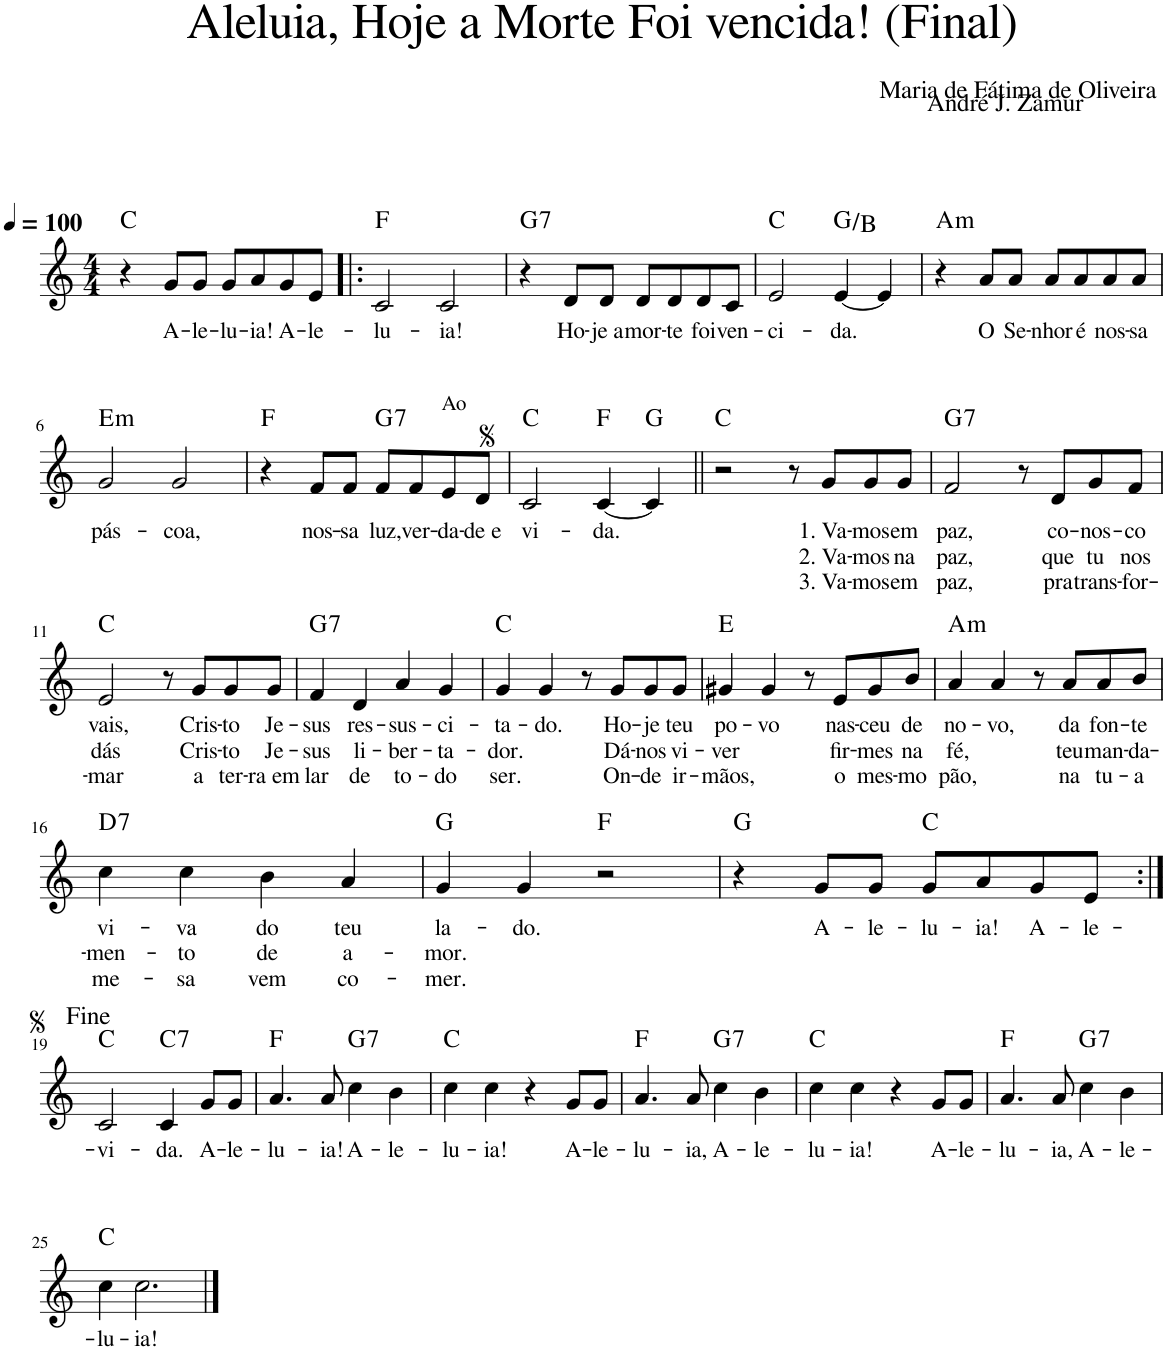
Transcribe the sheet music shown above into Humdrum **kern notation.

**kern	**text	**text	**text	**harte
*part1	*part1	*part1	*part1	*part1
*staff1	*staff1	*staff1	*staff1	*
*I"Voz	*	*	*	*
*I'Vo.	*	*	*	*
*clefG2	*	*	*	*
*k[]	*	*	*	*
*M4/4	*	*	*	*
*MM100	*	*	*	*
=1	=1	=1	=1	=1
4r	.	.	.	C:maj
!	!LO:LY:b	!	!	!
8g/L	A-	.	.	.
!	!LO:LY:b	!	!	!
8g/J	-le-	.	.	.
!	!LO:LY:b	!	!	!
8g/L	-lu-	.	.	.
!	!LO:LY:b	!	!	!
8a/	-ia!	.	.	.
!	!LO:LY:b	!	!	!
8g/	A-	.	.	.
!	!LO:LY:b	!	!	!
8e/J	-le-	.	.	.
=2!|:	=2!|:	=2!|:	=2!|:	=2!|:
!	!LO:LY:b	!	!	!
2c/	-lu-	.	.	F:maj
!	!LO:LY:b	!	!	!
2c/	-ia!	.	.	.
=3	=3	=3	=3	=3
!	!	!	!	!LO:H:kt=7
4r	.	.	.	G:7
!	!LO:LY:b	!	!	!
8d/L	Ho-	.	.	.
!	!LO:LY:b	!	!	!
8d/J	-je a	.	.	.
!	!LO:LY:b	!	!	!
8d/L	mor-	.	.	.
!	!LO:LY:b	!	!	!
8d/	-te	.	.	.
!	!LO:LY:b	!	!	!
8d/	foi	.	.	.
!	!LO:LY:b	!	!	!
8c/J	ven-	.	.	.
=4	=4	=4	=4	=4
!	!LO:LY:b	!	!	!
2e/	-ci-	.	.	C:maj
!	!LO:LY:b	!	!	!
[4e/	-da.	.	.	G:maj/3
4e/]	.	.	.	.
=5	=5	=5	=5	=5
!	!	!	!	!LO:H:kt=m
4r	.	.	.	A:min
!	!LO:LY:b	!	!	!
8a/L	O	.	.	.
!	!LO:LY:b	!	!	!
8a/J	Se-	.	.	.
!	!LO:LY:b	!	!	!
8a/L	-nhor	.	.	.
!	!LO:LY:b	!	!	!
8a/	é	.	.	.
!	!LO:LY:b	!	!	!
8a/	nos-	.	.	.
!	!LO:LY:b	!	!	!
8a/J	-sa	.	.	.
!!LO:LB:g=z
=6	=6	=6	=6	=6
!	!LO:LY:b	!	!	!LO:H:kt=m
2g/	pás-	.	.	E:min
!	!LO:LY:b	!	!	!
2g/	-coa,	.	.	.
=7	=7	=7	=7	=7
4r	.	.	.	F:maj
!	!LO:LY:b	!	!	!
8f/L	nos-	.	.	.
!	!LO:LY:b	!	!	!
8f/J	-sa	.	.	.
!	!LO:LY:b	!	!	!LO:H:kt=7
8f/L	luz,	.	.	G:7
!	!LO:LY:b	!	!	!
8f/	ver-	.	.	.
!LO:TX:a:t=Ao	!	!	!	!
!	!LO:LY:b	!	!	!
8e/	-da-	.	.	.
!	!LO:LY:b	!	!	!
8d/J	-de e	.	.	.
=8	=8	=8	=8	=8
!	!LO:LY:b	!	!	!
2c/	vi-	.	.	C:maj
!	!LO:LY:b	!	!	!
[4c/	-da.	.	.	F:maj
4c/]	.	.	.	G:maj
=9||	=9||	=9||	=9||	=9||
2r	.	.	.	C:maj
8r	.	.	.	.
!	!LO:LY:b	!LO:LY:b	!LO:LY:b	!
8g/L	1. Va-	2. Va-	3. Va-	.
!	!LO:LY:b	!LO:LY:b	!LO:LY:b	!
8g/	-mos	-mos	-mos	.
!	!LO:LY:b	!LO:LY:b	!LO:LY:b	!
8g/J	em	na	em	.
=10	=10	=10	=10	=10
!	!LO:LY:b	!LO:LY:b	!LO:LY:b	!LO:H:kt=7
2f/	paz,	paz,	paz,	G:7
8r	.	.	.	.
!	!LO:LY:b	!LO:LY:b	!LO:LY:b	!
8d/L	co-	que	pra	.
!	!LO:LY:b	!LO:LY:b	!LO:LY:b	!
8g/	-nos-	tu	trans-	.
!	!LO:LY:b	!LO:LY:b	!LO:LY:b	!
8f/J	-co	nos	-for-	.
!!LO:LB:g=z
=11	=11	=11	=11	=11
!	!LO:LY:b	!LO:LY:b	!LO:LY:b	!
2e/	vais,	dás	-mar	C:maj
8r	.	.	.	.
!	!LO:LY:b	!LO:LY:b	!LO:LY:b	!
8g/L	Cris-	Cris-	a	.
!	!LO:LY:b	!LO:LY:b	!LO:LY:b	!
8g/	-to	-to	ter-	.
!	!LO:LY:b	!LO:LY:b	!LO:LY:b	!
8g/J	Je-	Je-	-ra em	.
=12	=12	=12	=12	=12
!	!LO:LY:b	!LO:LY:b	!LO:LY:b	!LO:H:kt=7
4f/	-sus	-sus	lar	G:7
!	!LO:LY:b	!LO:LY:b	!LO:LY:b	!
4d/	res-	li-	de	.
!	!LO:LY:b	!LO:LY:b	!LO:LY:b	!
4a/	-sus-	-ber-	to-	.
!	!LO:LY:b	!LO:LY:b	!LO:LY:b	!
4g/	-ci-	-ta-	-do	.
=13	=13	=13	=13	=13
!	!LO:LY:b	!LO:LY:b	!LO:LY:b	!
4g/	-ta-	-dor.	ser.	C:maj
!	!LO:LY:b	!	!	!
4g/	-do.	.	.	.
8r	.	.	.	.
!	!LO:LY:b	!LO:LY:b	!LO:LY:b	!
8g/L	Ho-	Dá-	On-	.
!	!LO:LY:b	!LO:LY:b	!LO:LY:b	!
8g/	-je	-nos	-de	.
!	!LO:LY:b	!LO:LY:b	!LO:LY:b	!
8g/J	teu	vi-	ir-	.
=14	=14	=14	=14	=14
!	!LO:LY:b	!LO:LY:b	!LO:LY:b	!
4g#X/	po-	-ver	-mãos,	E:maj
!	!LO:LY:b	!	!	!
4g#/	-vo	.	.	.
8r	.	.	.	.
!	!LO:LY:b	!LO:LY:b	!LO:LY:b	!
8e/L	nas-	fir-	o	.
!	!LO:LY:b	!LO:LY:b	!LO:LY:b	!
8g#/	-ceu	-mes	mes-	.
!	!LO:LY:b	!LO:LY:b	!LO:LY:b	!
8b/J	de	na	-mo	.
=15	=15	=15	=15	=15
!	!LO:LY:b	!LO:LY:b	!LO:LY:b	!LO:H:kt=m
4a/	no-	fé,	pão,	A:min
!	!LO:LY:b	!	!	!
4a/	-vo,	.	.	.
8r	.	.	.	.
!	!LO:LY:b	!LO:LY:b	!LO:LY:b	!
8a/L	da	teu	na	.
!	!LO:LY:b	!LO:LY:b	!LO:LY:b	!
8a/	fon-	man-	tu-	.
!	!LO:LY:b	!LO:LY:b	!LO:LY:b	!
8b/J	-te	-da-	-a	.
!!LO:LB:g=z
=16	=16	=16	=16	=16
!	!LO:LY:b	!LO:LY:b	!LO:LY:b	!LO:H:kt=7
4cc\	vi-	-men-	me-	D:7
!	!LO:LY:b	!LO:LY:b	!LO:LY:b	!
4cc\	-va	-to	-sa	.
!	!LO:LY:b	!LO:LY:b	!LO:LY:b	!
4b\	do	de	vem	.
!	!LO:LY:b	!LO:LY:b	!LO:LY:b	!
4a/	teu	a-	co-	.
=17	=17	=17	=17	=17
!	!LO:LY:b	!LO:LY:b	!LO:LY:b	!
4g/	la-	-mor.	-mer.	G:maj
!	!LO:LY:b	!	!	!
4g/	-do.	.	.	.
2r	.	.	.	F:maj
=18	=18	=18	=18	=18
4r	.	.	.	G:maj
!	!LO:LY:b	!	!	!
8g/L	A-	.	.	.
!	!LO:LY:b	!	!	!
8g/J	-le-	.	.	.
!	!LO:LY:b	!	!	!
8g/L	-lu-	.	.	C:maj
!	!LO:LY:b	!	!	!
8a/	-ia!	.	.	.
!	!LO:LY:b	!	!	!
8g/	A-	.	.	.
!	!LO:LY:b	!	!	!
8e/J	-le-	.	.	.
!!LO:LB:g=z
=19:|!	=19:|!	=19:|!	=19:|!	=19:|!
!	!LO:LY:b	!	!	!
2c/	-vi-	.	.	C:maj
!	!LO:LY:b	!	!	!LO:H:kt=7
4c/	-da.	.	.	C:7
!	!LO:LY:b	!	!	!
8g/L	A-	.	.	.
!	!LO:LY:b	!	!	!
8g/J	-le-	.	.	.
=20	=20	=20	=20	=20
!	!LO:LY:b	!	!	!
4.a/	-lu-	.	.	F:maj
!	!LO:LY:b	!	!	!
8a/	-ia!	.	.	.
!	!LO:LY:b	!	!	!LO:H:kt=7
4cc\	A-	.	.	G:7
!	!LO:LY:b	!	!	!
4b\	-le-	.	.	.
=21	=21	=21	=21	=21
!	!LO:LY:b	!	!	!
4cc\	-lu-	.	.	C:maj
!	!LO:LY:b	!	!	!
4cc\	-ia!	.	.	.
4r	.	.	.	.
!	!LO:LY:b	!	!	!
8g/L	A-	.	.	.
!	!LO:LY:b	!	!	!
8g/J	-le-	.	.	.
=22	=22	=22	=22	=22
!	!LO:LY:b	!	!	!
4.a/	-lu-	.	.	F:maj
!	!LO:LY:b	!	!	!
8a/	-ia,	.	.	.
!	!LO:LY:b	!	!	!LO:H:kt=7
4cc\	A-	.	.	G:7
!	!LO:LY:b	!	!	!
4b\	-le-	.	.	.
=23	=23	=23	=23	=23
!	!LO:LY:b	!	!	!
4cc\	-lu-	.	.	C:maj
!	!LO:LY:b	!	!	!
4cc\	-ia!	.	.	.
4r	.	.	.	.
!	!LO:LY:b	!	!	!
8g/L	A-	.	.	.
!	!LO:LY:b	!	!	!
8g/J	-le-	.	.	.
=24	=24	=24	=24	=24
!	!LO:LY:b	!	!	!
4.a/	-lu-	.	.	F:maj
!	!LO:LY:b	!	!	!
8a/	-ia,	.	.	.
!	!LO:LY:b	!	!	!LO:H:kt=7
4cc\	A-	.	.	G:7
!	!LO:LY:b	!	!	!
4b\	-le-	.	.	.
!!LO:LB:g=z
=25	=25	=25	=25	=25
!	!LO:LY:b	!	!	!
4cc\	-lu-	.	.	C:maj
!	!LO:LY:b	!	!	!
2.cc\	-ia!	.	.	.
==	==	==	==	==
*-	*-	*-	*-	*-
